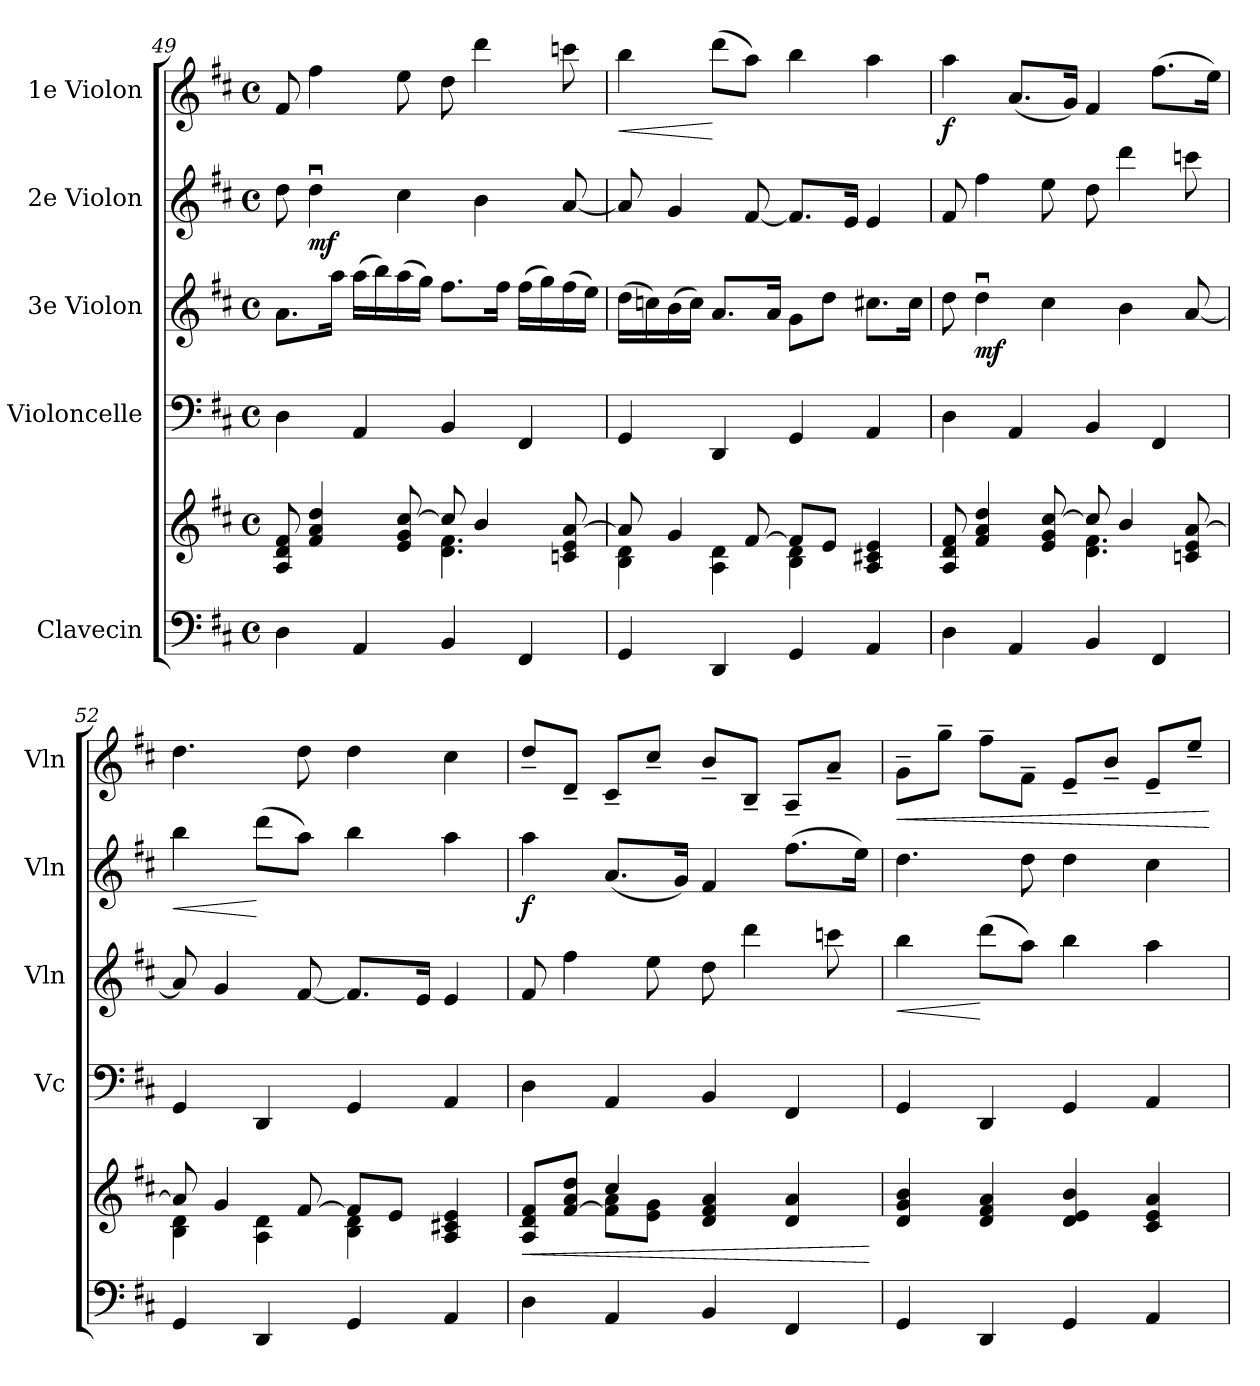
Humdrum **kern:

**kern	**kern	**dynam	**kern	**kern	**dynam	**kern	**dynam	**kern	**dynam
*part5	*part5	*part5	*part4	*part3	*part3	*part2	*part2	*part1	*part1
*staff6	*staff5	*staff5/6	*staff4	*staff3	*staff3	*staff2	*staff2	*staff1	*staff1
*I"Clavecin	*	*	*I"Violoncelle	*I"3e Violon	*	*I"2e Violon	*	*I"1e Violon	*
*	*	*	*I'Vc	*I'Vln	*	*I'Vln	*	*I'Vln	*
*clefF4	*clefG2	*	*clefF4	*clefG2	*	*clefG2	*	*clefG2	*
*k[f#c#]	*k[f#c#]	*	*k[f#c#]	*k[f#c#]	*	*k[f#c#]	*	*k[f#c#]	*
*M4/4	*M4/4	*	*M4/4	*M4/4	*	*M4/4	*	*M4/4	*
*met(c)	*met(c)	*	*met(c)	*met(c)	*	*met(c)	*	*met(c)	*
=49	=49	=49	=49	=49	=49	=49	=49	=49	=49
*	*^	*	*	*	*	*	*	*	*
4D\	8A/ 8d/ 8f#/	2ryy	.	4D\	8.a\L	.	8dd\	.	8f#/	.
!	!	!	!	!	!	!	!	!LO:DY:b	!	!
.	4f#/ 4a/ 4dd/	.	.	.	.	.	4ddu\	mf	4ff#\	.
.	.	.	.	.	16aa\Jk	.	.	.	.	.
4AA/	.	.	.	4AA/	(>16aa\LL	.	.	.	.	.
.	.	.	.	.	16bb\)	.	.	.	.	.
.	8e/ 8g/ [8cc#/	.	.	.	(>16aa\	.	4cc#\	.	8ee\	.
.	.	.	.	.	16gg\JJ)	.	.	.	.	.
4BB/	8cc#/]	4.d\ 4.f#\	.	4BB/	8.ff#\L	.	.	.	8dd\	.
.	4b/	.	.	.	.	.	4b\	.	4ddd\	.
.	.	.	.	.	16ff#\Jk	.	.	.	.	.
4FF#/	.	.	.	4FF#/	(>16ff#\LL	.	.	.	.	.
.	.	.	.	.	16gg\)	.	.	.	.	.
.	8cn/ 8e/ [8a/	8ryy	.	.	(>16ff#\	.	[8a/	.	8cccn\	.
.	.	.	.	.	16ee\JJ)	.	.	.	.	.
=50	=50	=50	=50	=50	=50	=50	=50	=50	=50	=50
!	!	!	!	!	!	!	!	!	!	!LO:HP:b
4GG/	8a/]	4B\ 4d\	.	4GG/	(>16dd\LL	.	8a/]	.	4bb\	<
.	.	.	.	.	16ccn\)	.	.	.	.	.
.	4g/	.	.	.	(>16b\	.	4g/	.	.	.
.	.	.	.	.	16cc\JJ)	.	.	.	.	.
4DD/	.	4A\ 4d\	.	4DD/	8.a/L	.	.	.	(>8ddd\L	[
.	[8f#/	.	.	.	.	.	[8f#/	.	8aa\J)	.
.	.	.	.	.	16a/Jk	.	.	.	.	.
4GG/	8f#/L]	4B\ 4d\	.	4GG/	8g\L	.	8.f#/L]	.	4bb\	.
.	8e/J	.	.	.	8dd\J	.	.	.	.	.
.	.	.	.	.	.	.	16e/Jk	.	.	.
4AA/	4A/ 4c#X/ 4e/	4ryy	.	4AA/	8.cc#X\L	.	4e/	.	4aa\	.
.	.	.	.	.	16cc#\Jk	.	.	.	.	.
!!LO:PB:g=z
=51	=51	=51	=51	=51	=51	=51	=51	=51	=51	=51
!	!	!	!	!	!	!	!	!	!	!LO:DY:b
4D\	8A/ 8d/ 8f#/	2ryy	.	4D\	8dd\	.	8f#/	.	4aa\	f
!	!	!	!	!	!	!LO:DY:b	!	!	!	!
.	4f#/ 4a/ 4dd/	.	.	.	4ddu\	mf	4ff#\	.	.	.
4AA/	.	.	.	4AA/	.	.	.	.	(8.a/L	.
.	8e/ 8g/ [8cc#/	.	.	.	4cc#\	.	8ee\	.	.	.
.	.	.	.	.	.	.	.	.	16g/Jk)	.
4BB/	8cc#/]	4.d\ 4.f#\	.	4BB/	.	.	8dd\	.	4f#/	.
.	4b/	.	.	.	4b\	.	4ddd\	.	.	.
4FF#/	.	.	.	4FF#/	.	.	.	.	(>8.ff#\L	.
.	8cn/ 8e/ [8a/	8ryy	.	.	[8a/	.	8cccn\	.	.	.
.	.	.	.	.	.	.	.	.	16ee\Jk)	.
=52	=52	=52	=52	=52	=52	=52	=52	=52	=52	=52
!	!	!	!	!	!	!	!	!LO:HP:b	!	!
4GG/	8a/]	4B\ 4d\	.	4GG/	8a/]	.	4bb\	<	4.dd\	.
.	4g/	.	.	.	4g/	.	.	.	.	.
4DD/	.	4A\ 4d\	.	4DD/	.	.	(>8ddd\L	[	.	.
.	[8f#/	.	.	.	[8f#/	.	8aa\J)	.	8dd\	.
4GG/	8f#/L]	4B\ 4d\	.	4GG/	8.f#/L]	.	4bb\	.	4dd\	.
.	8e/J	.	.	.	.	.	.	.	.	.
.	.	.	.	.	16e/Jk	.	.	.	.	.
4AA/	4A/ 4c#X/ 4e/	4ryy	.	4AA/	4e/	.	4aa\	.	4cc#\	.
=53	=53	=53	=53	=53	=53	=53	=53	=53	=53	=53
!	!	!	!LO:HP:b	!	!	!	!	!LO:DY:b	!	!
4D\	8A/ 8d/ 8f#/L	4ryy	<	4D\	8f#/	.	4aa\	f	8dd~/L	.
.	[8f#/ 8a/ 8dd/J	.	.	.	4ff#\	.	.	.	8d~/J	.
4AA/	4cc#/	8f#\] 8a\L	.	4AA/	.	.	(8.a/L	.	8c#~/L	.
.	.	8e\ 8g\J	.	.	8ee\	.	.	.	8cc#~/J	.
.	.	.	.	.	.	.	16g/Jk)	.	.	.
4BB/	4d/ 4f#/ 4a/	2ryy	.	4BB/	8dd\	.	4f#/	.	8b~/L	.
.	.	.	.	.	4ddd\	.	.	.	8B~/J	.
4FF#/	4d/ 4a/	.	.	4FF#/	.	.	(>8.ff#\L	.	8A~/L	.
.	.	.	.	.	8cccn\	.	.	.	8a~/J	.
.	.	.	.	.	.	.	16ee\Jk)	.	.	.
*	*v	*v	*	*	*	*	*	*	*	*
.	.	[	.	.	.	.	.	.	.
=54	=54	=54	=54	=54	=54	=54	=54	=54	=54
!	!	!	!	!	!LO:HP:b	!	!	!	!LO:HP:b
4GG/	4d/ 4g/ 4b/	.	4GG/	4bb\	<	4.dd\	.	8g~\L	<
.	.	.	.	.	.	.	.	8gg~\J	.
4DD/	4d/ 4f#/ 4a/	.	4DD/	(>8ddd\L	[	.	.	8ff#~\L	.
.	.	.	.	8aa\J)	.	8dd\	.	8f#~\J	.
4GG/	4d/ 4e/ 4b/	.	4GG/	4bb\	.	4dd\	.	8e~/L	.
.	.	.	.	.	.	.	.	8b~/J	.
4AA/	4c#/ 4e/ 4a/	.	4AA/	4aa\	.	4cc#\	.	8e~/L	.
.	.	.	.	.	.	.	.	8ee~/J	.
.	.	.	.	.	.	.	.	.	[
=	=	=	=	=	=	=	=	=	=
*-	*-	*-	*-	*-	*-	*-	*-	*-	*-
